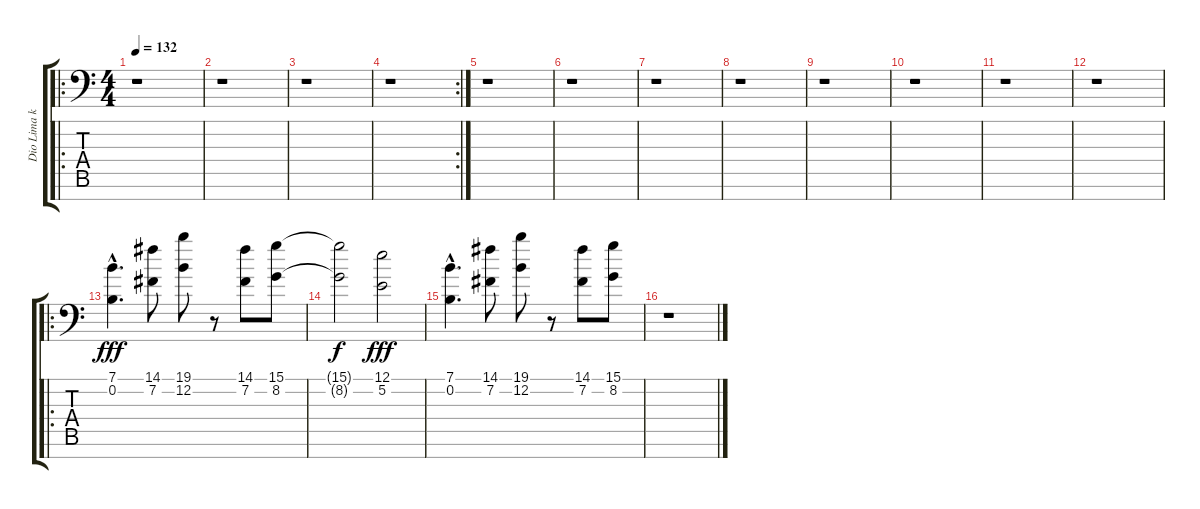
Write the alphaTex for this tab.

\track ("Dio Lima key2" "Dio Lima k") {instrument stringensemble2}
\staff {score tabs}
\tuning (E4 B3 G3 D3 A2 E2 C-1) {hide}
\ro
\ts (4 4)
\tempo 132
\clef f4
\ks c
r.1{dy fff} |
r.1 |
r.1 |
\rc 2
r.1 |
r.1 |
r.1 |
r.1 |
r.1 |
r.1 |
r.1 |
r.1 |
r.1 |
\ro
(7.1{hac} 0.2{hac}).4{d} (14.1 7.2).8 (19.1 12.2).8 r.8 (14.1 7.2).8 (15.1 8.2).8 |
(15.1{t} 8.2{t}).2{dy f} (12.1 5.2).2{dy fff} |
(7.1{hac} 0.2{hac}).4{d} (14.1 7.2).8 (19.1 12.2).8 r.8 (14.1 7.2).8 (15.1 8.2).8 |
r.1
